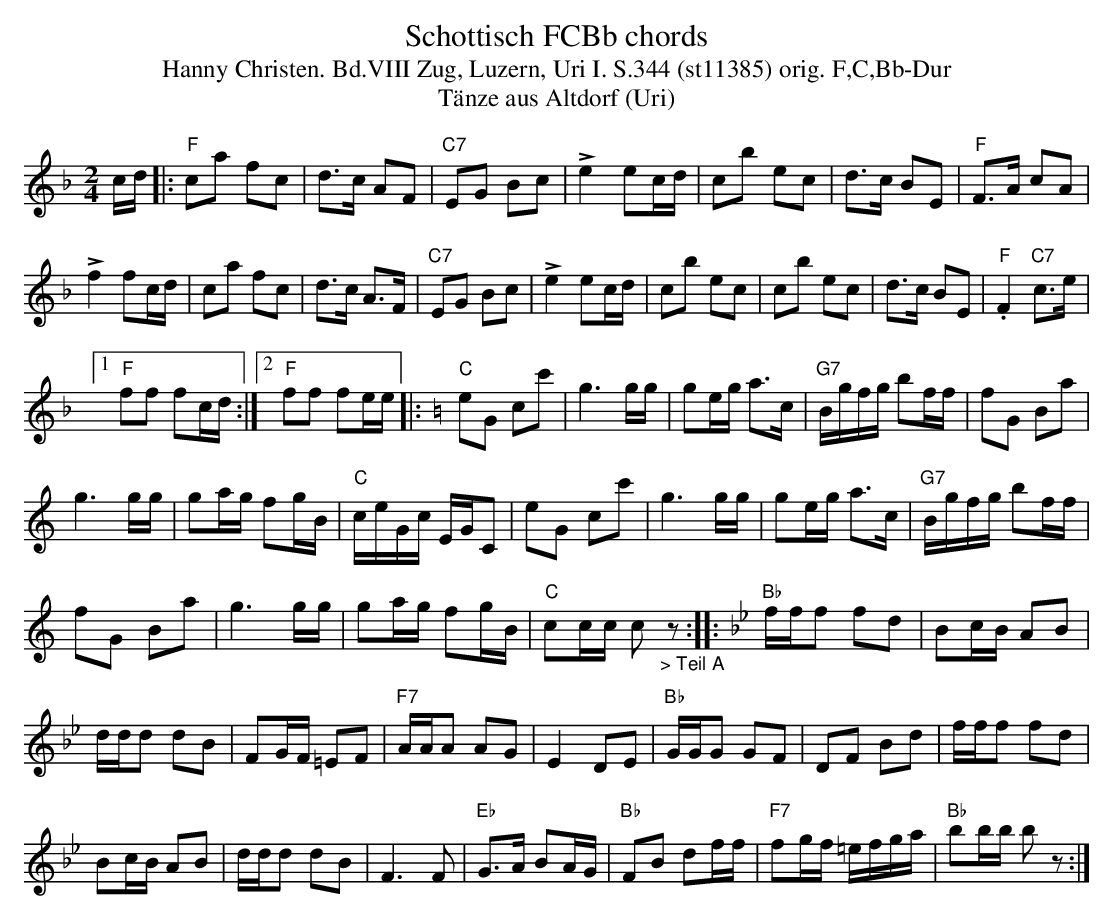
X:1
T: Schottisch FCBb chords
T:Hanny Christen. Bd.VIII Zug, Luzern, Uri I. S.344 (st11385) orig. F,C,Bb-Dur
T: T\"anze aus Altdorf (Uri)
M:2/4
L:1/8
K:F %%MIDI gchordon
c/d/ |: "F"ca fc | d>c AF | "C7"EG Bc | +>+e2 ec/d/ | cb ec | d>c BE | "F"F>A cA |
+>+f2 fc/d/ | ca fc | d>c A>F | "C7"EG Bc | +>+e2 ec/d/ | cb ec | cb ec | d>c BE | "F".F2 "C7"c>e |1
"F"ff fc/d/ :|2 "F"ff fe/e/ |: [K:C] "C"eG cc' | g3g/g/ | ge/g/ a>c | "G7"B/g/f/g/ bf/f/ | fG Ba |
g3g/g/ | ga/g/ fg/B/ | "C"c/e/G/c/ E/G/C | eG cc' | g3g/g/ | ge/g/ a>c | "G7"B/g/f/g/ bf/f/ |
fG Ba | g3g/g/ | ga/g/ fg/B/ | "C"cc/c/ c"_> Teil A"z :: [K:Bb] "Bb"f/f/f fd | Bc/B/ AB |
d/d/d dB | FG/F/ =EF | "F7"A/A/A AG | E2 DE | "Bb"G/G/G GF | DF Bd | f/f/f fd |
Bc/B/ AB | d/d/d dB | F3F | "Eb"G>A BA/G/ | "Bb"FB df/f/ | "F7"fg/f/ =e/f/g/a/ | "Bb"bb/b/ bz :|
